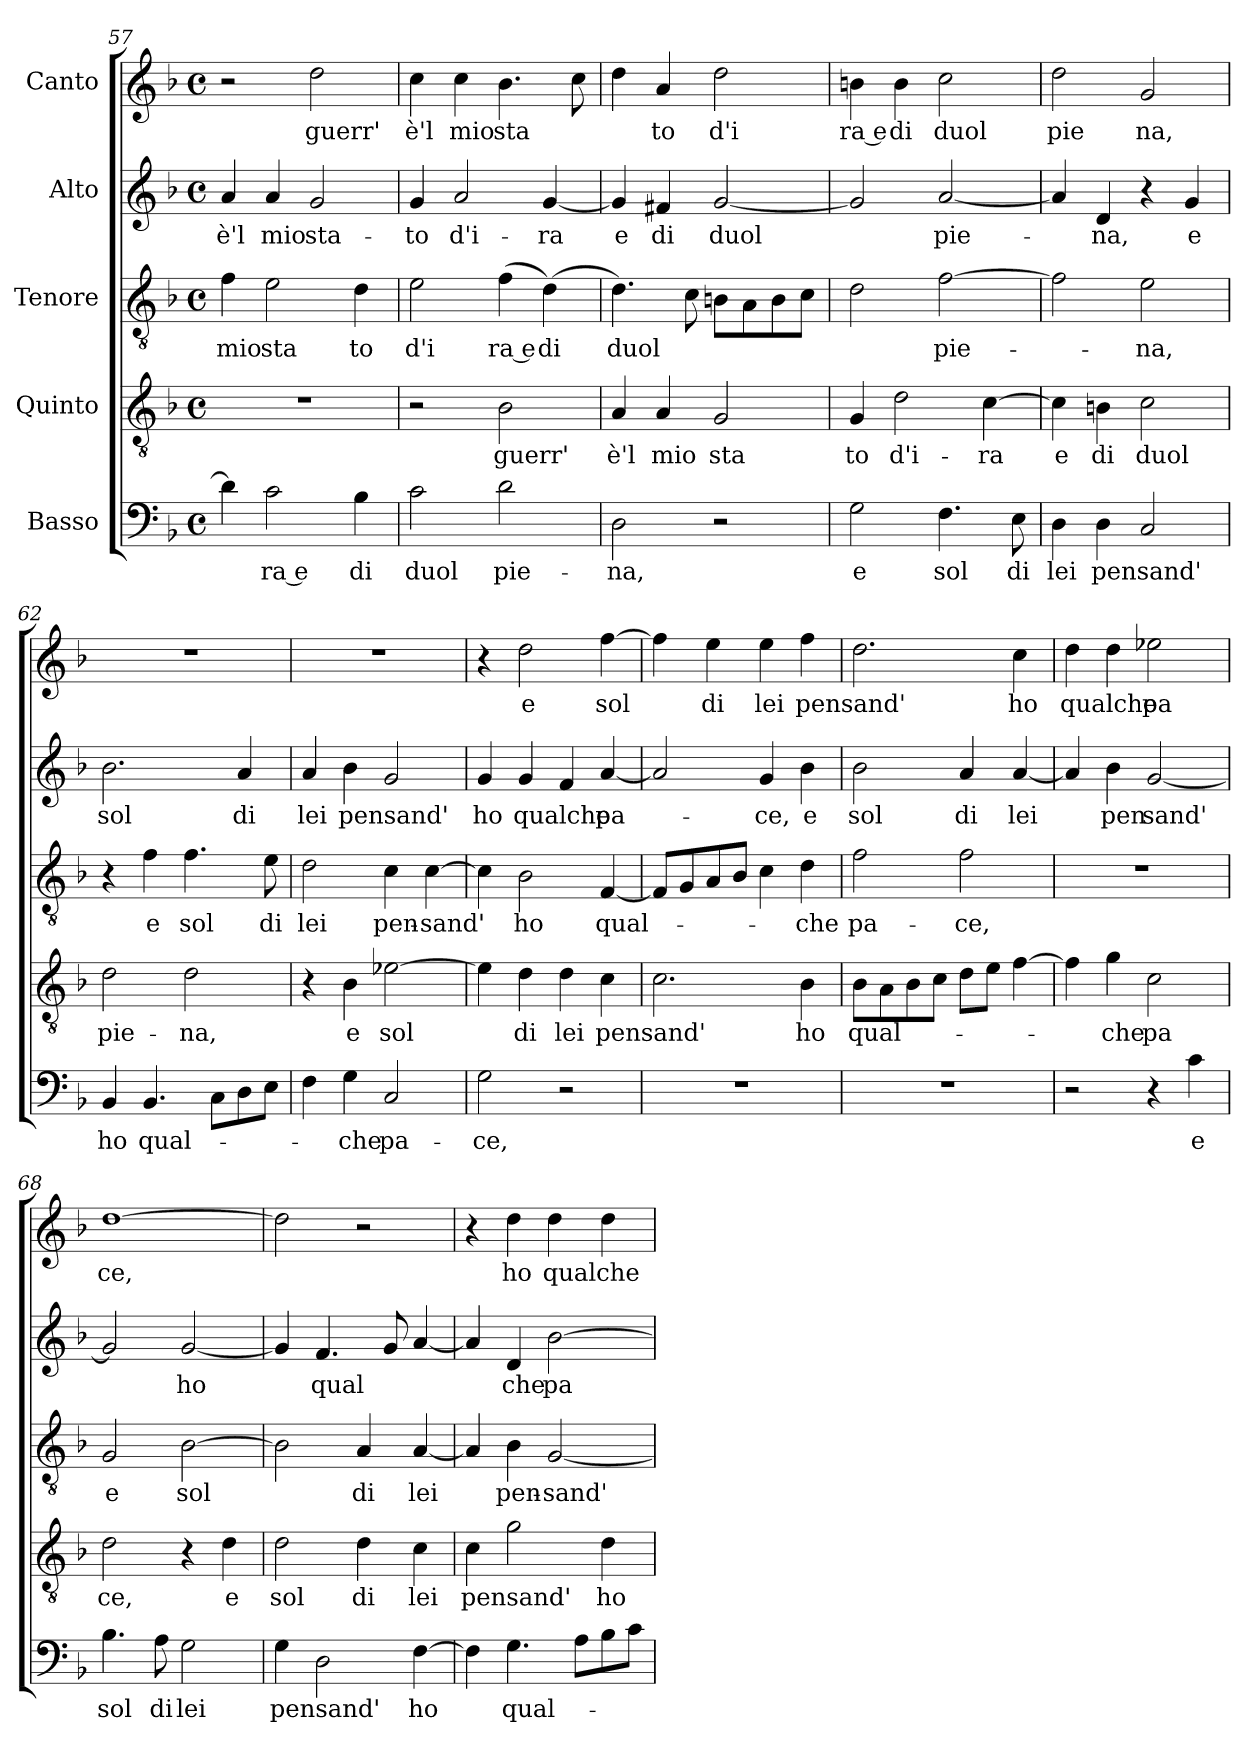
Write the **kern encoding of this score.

**kern	**text	**kern	**text	**kern	**text	**kern	**text	**kern	**text
*part5	*part5	*part4	*part4	*part3	*part3	*part2	*part2	*part1	*part1
*staff5	*staff5	*staff4	*staff4	*staff3	*staff3	*staff2	*staff2	*staff1	*staff1
*I"Basso	*	*I"Quinto	*	*I"Tenore	*	*I"Alto	*	*I"Canto	*
*clefF4	*	*clefGv2	*	*clefGv2	*	*clefG2	*	*clefG2	*
*k[b-]	*	*k[b-]	*	*k[b-]	*	*k[b-]	*	*k[b-]	*
*F:	*	*F:	*	*F:	*	*F:	*	*F:	*
*M4/4	*	*M4/4	*	*M4/4	*	*M4/4	*	*M4/4	*
*met(c)	*	*met(c)	*	*met(c)	*	*met(c)	*	*met(c)	*
=57	=57	=57	=57	=57	=57	=57	=57	=57	=57
!	!	!	!	!	!LO:LY:b:cj	!	!LO:LY:b:cj	!	!
4d\]	.	1r	.	4f\	mio	4a/	è'l	2r	.
!	!LO:LY:b:rj	!	!	!	!LO:LY:b:cj	!	!LO:LY:b:cj	!	!
2c\	-ra e	.	.	2e\	sta	4a/	mio	.	.
!	!	!	!	!	!	!	!LO:LY:b:cj	!	!LO:LY:b:cj
.	.	.	.	.	.	2g/	sta-	2dd\	guerr'
!	!LO:LY:b:cj	!	!	!	!LO:LY:b:cj	!	!	!	!
4B-\	di	.	.	4d\	to	.	.	.	.
=58	=58	=58	=58	=58	=58	=58	=58	=58	=58
!	!LO:LY:b:cj	!	!	!	!LO:LY:b:cj	!	!LO:LY:b:cj	!	!LO:LY:b:cj
2c\	duol	2r	.	2e\	d'i	4g/	-to	4cc\	è'l
!	!	!	!	!	!	!	!LO:LY:b:cj	!	!LO:LY:b:cj
.	.	.	.	.	.	2a/	d'i-	4cc\	mio
!	!LO:LY:b:cj	!	!LO:LY:b:cj	!	!LO:LY:b:rj	!	!	!	!LO:LY:b
2d\	pie-	2B-\	guerr'	(<4f\	ra e	.	.	4.b-\	sta
!	!	!	!	!	!LO:LY:b:cj	!	!LO:LY:b:cj	!	!
.	.	.	.	(>4d\)	di	[<4g/	-ra	.	.
.	.	.	.	.	.	.	.	8cc\	.
=59	=59	=59	=59	=59	=59	=59	=59	=59	=59
!	!LO:LY:b:cj	!	!LO:LY:b:cj	!	!LO:LY:b	!	!LO:LY:b:rj	!	!
2D\	-na,	4A/	è'l	4.d\)	duol	4g/]	e	4dd\	.
!	!	!	!LO:LY:b:cj	!	!	!	!LO:LY:b:cj	!	!LO:LY:b:cj
.	.	4A/	mio	.	.	4f#/	di	4a/	to
.	.	.	.	8c\	.	.	.	.	.
!	!	!	!LO:LY:b:cj	!	!	!	!LO:LY:b	!	!LO:LY:b:cj
2r	.	2G/	sta	8Bn\L	.	[>2g/	duol	2dd\	d'i
.	.	.	.	8A\	.	.	.	.	.
.	.	.	.	8B\	.	.	.	.	.
.	.	.	.	8c\J	.	.	.	.	.
!!LO:LB:g=z
=60	=60	=60	=60	=60	=60	=60	=60	=60	=60
!	!LO:LY:b:cj	!	!LO:LY:b:cj	!	!	!	!	!	!LO:LY:b:rj
2G\	e	4G/	to	2d\	.	2g/]	.	4bn\	ra e
!	!	!	!LO:LY:b:cj	!	!	!	!	!	!LO:LY:b:cj
.	.	2d\	d'i-	.	.	.	.	4b\	di
!	!LO:LY:b:cj	!	!	!	!LO:LY:b	!	!LO:LY:b	!	!LO:LY:b:cj
4.F\	sol	.	.	[>2f\	pie-	[<2a/	pie-	2cc\	duol
!	!	!	!LO:LY:b:cj	!	!	!	!	!	!
.	.	(<[>4c\	-ra	.	.	.	.	.	.
!	!LO:LY:b:cj	!	!	!	!	!	!	!	!
8E\)	di	.	.	.	.	.	.	.	.
=61	=61	=61	=61	=61	=61	=61	=61	=61	=61
!	!LO:LY:b:cj	!	!LO:LY:b:rj	!	!	!	!	!	!LO:LY:b:cj
4D\	lei	4c\]	e	2f\]	.	4a/]	.	2dd\	pie
!	!LO:LY:b	!	!LO:LY:b:cj	!	!	!	!LO:LY:b:cj	!	!
4D\	pensand'	4B\	di	.	.	4d/	-na,	.	.
!	!	!	!LO:LY:b:cj	!	!LO:LY:b:cj	!	!	!	!LO:LY:b:cj
2C/	.	2c\	duol	2e\	-na,	4r	.	2g/	na,
!	!	!	!	!	!	!	!LO:LY:b:cj	!	!
.	.	.	.	.	.	4g/	e	.	.
=62	=62	=62	=62	=62	=62	=62	=62	=62	=62
!	!LO:LY:b:cj	!	!LO:LY:b:cj	!	!	!	!LO:LY:b:cj	!	!
4BB-/	ho	2d\	pie-	4r	.	2.b-\	sol	1r	.
!	!LO:LY:b	!	!	!	!LO:LY:b:cj	!	!	!	!
4.BB-/	qual-	.	.	4f\	e	.	.	.	.
!	!	!	!LO:LY:b:cj	!	!LO:LY:b:cj	!	!	!	!
.	.	2d\	-na,	4.f\	sol	.	.	.	.
8C\L	.	.	.	.	.	.	.	.	.
!	!	!	!	!	!	!	!LO:LY:b:cj	!	!
8D\	.	.	.	.	.	4a/	di	.	.
!	!	!	!	!	!LO:LY:b:cj	!	!	!	!
8E\J	.	.	.	8e\	di	.	.	.	.
=63	=63	=63	=63	=63	=63	=63	=63	=63	=63
!	!	!	!	!	!LO:LY:b:cj	!	!LO:LY:b:cj	!	!
4F\	.	4r	.	2d\	lei	4a/	lei	1r	.
!	!LO:LY:b:cj	!	!LO:LY:b:cj	!	!	!	!LO:LY:b	!	!
4G\	-che	4B-\	e	.	.	4b-\	pensand'	.	.
!	!LO:LY:b:cj	!	!LO:LY:b	!	!LO:LY:b:cj	!	!	!	!
2C/	pa-	[>2e-X\	sol	4c\	pen-	2g/	.	.	.
!	!	!	!	!	!LO:LY:b	!	!	!	!
.	.	.	.	[>4c\	-sand'	.	.	.	.
=64	=64	=64	=64	=64	=64	=64	=64	=64	=64
!	!LO:LY:b:cj	!	!	!	!	!	!LO:LY:b:cj	!	!
2G\	-ce,	4e-\]	.	4c\]	.	4g/	ho	4r	.
!	!	!	!LO:LY:b:cj	!	!LO:LY:b:cj	!	!LO:LY:b:cj	!	!LO:LY:b:cj
.	.	4d\	di	2B-\	ho	4g/	qualche	2dd\	e
!	!	!	!LO:LY:b:cj	!	!	!	!	!	!
2r	.	4d\	lei	.	.	4f/	.	.	.
!	!	!	!LO:LY:b	!	!LO:LY:b	!	!LO:LY:b	!	!LO:LY:b
.	.	4c\	pensand'	[<4F/	qual-	[<4a/	pa-	[>4ff\	sol
=65	=65	=65	=65	=65	=65	=65	=65	=65	=65
1r	.	2.c\	.	8F/L]	.	2a/]	.	4ff\]	.
.	.	.	.	8G/	.	.	.	.	.
!	!	!	!	!	!	!	!	!	!LO:LY:b:cj
.	.	.	.	8A/	.	.	.	4ee\	di
.	.	.	.	8B-/J	.	.	.	.	.
!	!	!	!	!	!	!	!LO:LY:b:cj	!	!LO:LY:b:cj
.	.	.	.	4c\	.	4g/	-ce,	4ee\	lei
!	!	!	!LO:LY:b:cj	!	!LO:LY:b:cj	!	!LO:LY:b:cj	!	!LO:LY:b
.	.	4B-\	ho	4d\	-che	4b-\	e	4ff\	pensand'
=66	=66	=66	=66	=66	=66	=66	=66	=66	=66
!	!	!	!LO:LY:b	!	!LO:LY:b:cj	!	!LO:LY:b:cj	!	!
1r	.	8B-\L	qual-	2f\	pa-	2b-\	sol	2.dd\	.
.	.	8A\	.	.	.	.	.	.	.
.	.	8B-\	.	.	.	.	.	.	.
.	.	8c\J	.	.	.	.	.	.	.
!	!	!	!	!	!LO:LY:b:cj	!	!LO:LY:b:cj	!	!
.	.	8d\L	.	2f\	-ce,	4a/	di	.	.
.	.	8e\J	.	.	.	.	.	.	.
!	!	!	!	!	!	!	!LO:LY:b	!	!LO:LY:b:cj
.	.	[>4f\	.	.	.	[>4a/	lei	4cc\	ho
!!LO:PB:g=z
=67	=67	=67	=67	=67	=67	=67	=67	=67	=67
!	!	!	!	!	!	!	!	!	!LO:LY:b:cj
2r	.	4f\]	.	1r	.	4a/]	.	4dd\	qualche
!	!	!	!LO:LY:b:cj	!	!	!	!LO:LY:b:cj	!	!
.	.	4g\	-che	.	.	4b-\	pen	4dd\	.
!	!	!	!LO:LY:b:cj	!	!	!	!LO:LY:b	!	!LO:LY:b:cj
4r	.	2c\	pa	.	.	[<2g/	sand'	2ee-X\	pa
!	!LO:LY:b:cj	!	!	!	!	!	!	!	!
4c\	e	.	.	.	.	.	.	.	.
=68	=68	=68	=68	=68	=68	=68	=68	=68	=68
!	!LO:LY:b:cj	!	!LO:LY:b:cj	!	!LO:LY:b:cj	!	!	!	!LO:LY:b:cj
4.B-\	sol	2d\	ce,	2G/	e	2g/]	.	[>1dd	ce,
!	!LO:LY:b:cj	!	!	!	!	!	!	!	!
8A\	di	.	.	.	.	.	.	.	.
!	!LO:LY:b:cj	!	!	!	!LO:LY:b	!	!LO:LY:b:cj	!	!
2G\	lei	4r	.	[>2B-\	sol	[<2g/	ho	.	.
!	!	!	!LO:LY:b:cj	!	!	!	!	!	!
.	.	4d\	e	.	.	.	.	.	.
=69	=69	=69	=69	=69	=69	=69	=69	=69	=69
!	!LO:LY:b	!	!LO:LY:b:cj	!	!	!	!	!	!
4G\	pensand'	2d\	sol	2B-\]	.	4g/]	.	2dd\]	.
!	!	!	!	!	!	!	!LO:LY:b	!	!
2D\	.	.	.	.	.	4.f/	qual	.	.
!	!	!	!LO:LY:b:cj	!	!LO:LY:b:cj	!	!	!	!
.	.	4d\	di	4A/	di	.	.	2r	.
.	.	.	.	.	.	8g/	.	.	.
!	!LO:LY:b:cj	!	!LO:LY:b:cj	!	!LO:LY:b	!	!	!	!
[>4F\	ho	4c\	lei	[<4A/	lei	[<4a/	.	.	.
=70	=70	=70	=70	=70	=70	=70	=70	=70	=70
!	!	!	!LO:LY:b	!	!	!	!	!	!
4F\]	.	4c\	pensand'	4A/]	.	4a/]	.	4r	.
!	!LO:LY:b	!	!	!	!LO:LY:b:cj	!	!LO:LY:b:cj	!	!LO:LY:b:cj
4.G\	qual-	2g\	.	4B-\	pen-	4d/	che	4dd\	ho
!	!	!	!	!	!LO:LY:b	!	!LO:LY:b:cj	!	!LO:LY:b:cj
.	.	.	.	[<2G/	-sand'	[>2b-\	pa	4dd\	qualche
8A\L	.	.	.	.	.	.	.	.	.
!	!	!	!LO:LY:b:cj	!	!	!	!	!	!
8B-\	.	4d\	ho	.	.	.	.	4dd\	.
8c\J	.	.	.	.	.	.	.	.	.
=	=	=	=	=	=	=	=	=	=
*-	*-	*-	*-	*-	*-	*-	*-	*-	*-
